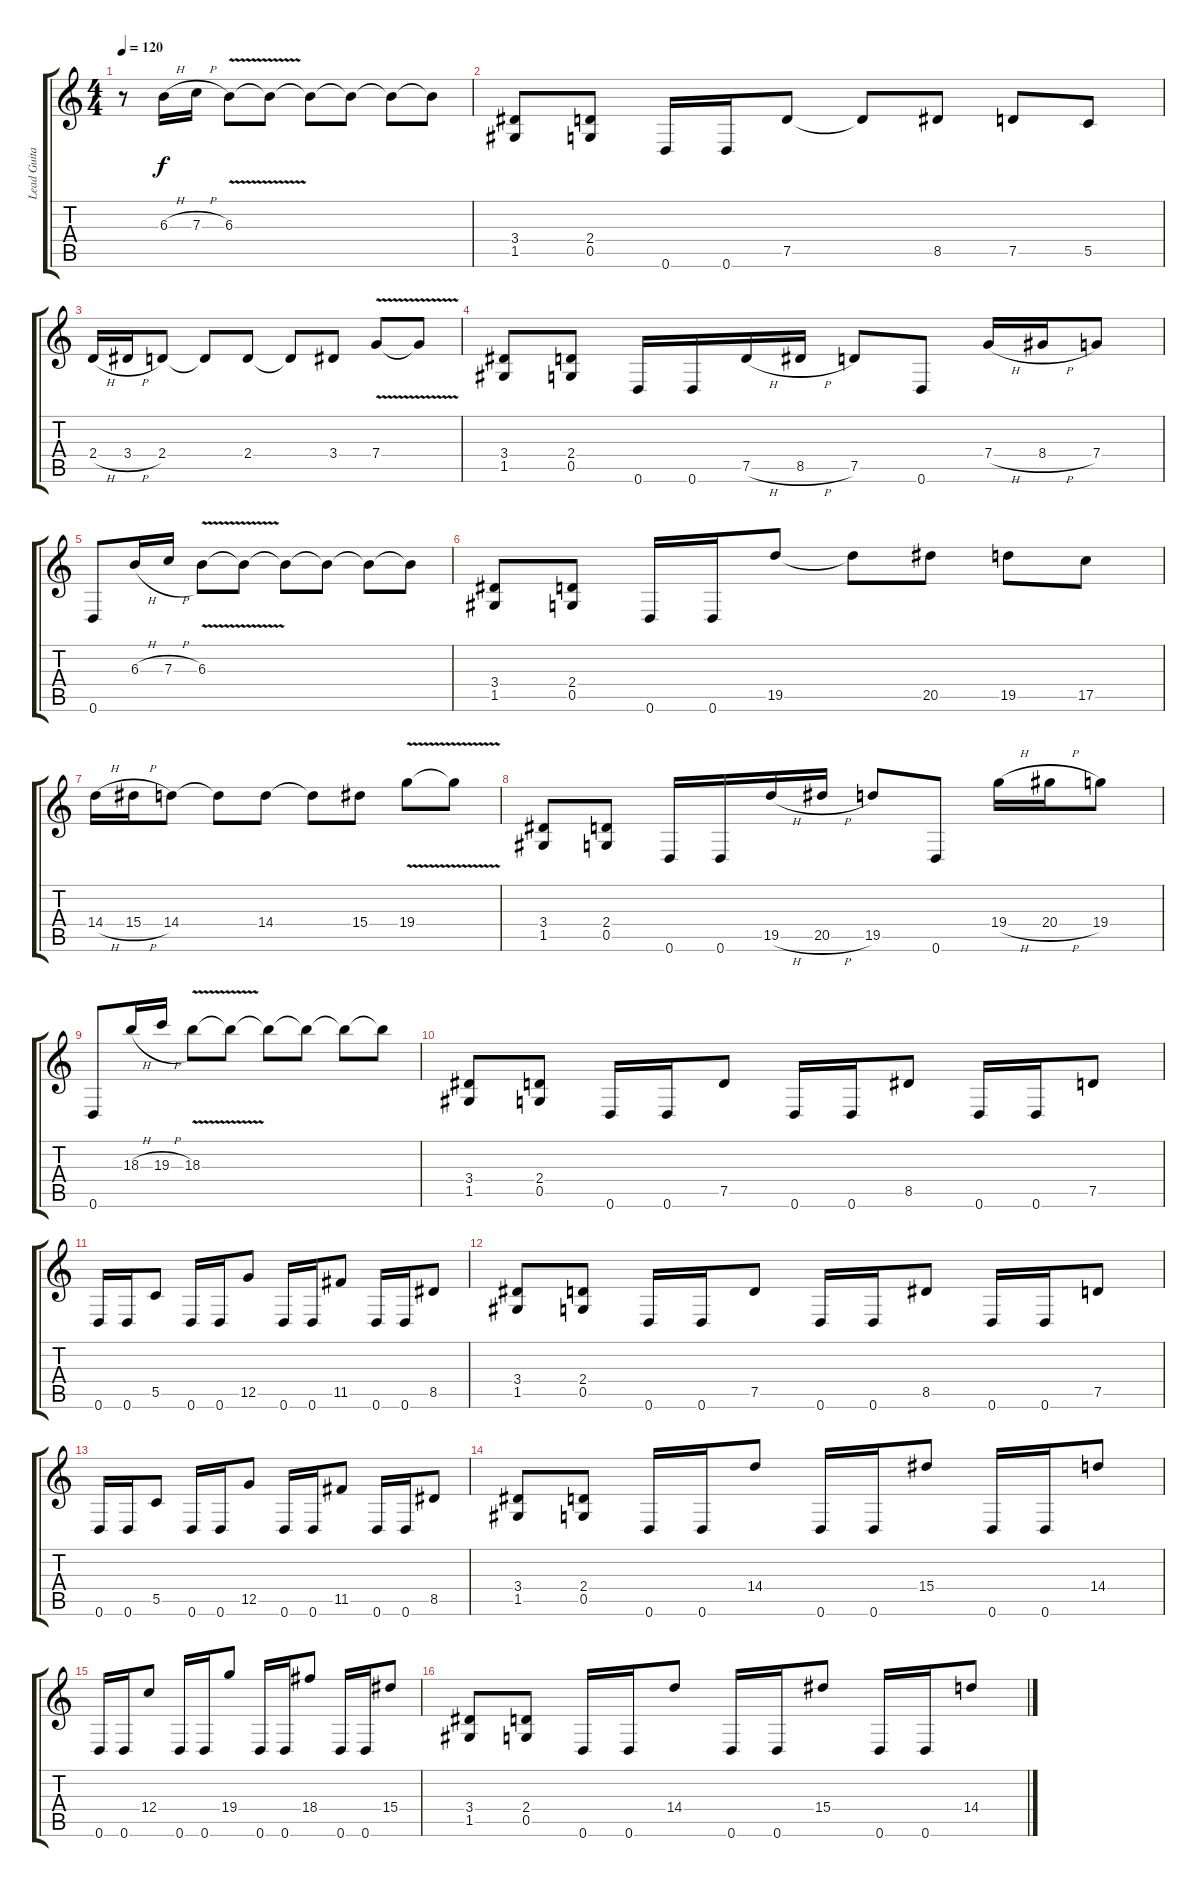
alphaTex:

\track ("Lead Guitar" "Lead Guita") {instrument distortionguitar}
\staff {score tabs}
\tuning (D4 A3 F3 C3 G2 D2) {hide}
\ts (4 4)
\tempo 120
\clef g2
\ks c
r.8{dy f} 6.3{h}.16 7.3{h}.16 6.3{v}.8 6.3{t}.8 6.3{t}.8 6.3{t}.8 6.3{t}.8 6.3{t}.8 |
(3.4 1.5).8 (2.4 0.5).8 0.6.16 0.6.16 7.5.8 7.5{t}.8 8.5.8 7.5.8 5.5.8 |
2.4{h}.16 3.4{h}.16 2.4.8 2.4{t}.8 2.4.8 2.4{t}.8 3.4.8 7.4{v}.8 7.4{t}.8 |
(3.4 1.5).8 (2.4 0.5).8 0.6.16 0.6.16 7.5{h}.16 8.5{h}.16 7.5.8 0.6.8 7.4{h}.16 8.4{h}.16 7.4.8 |
0.6.8 6.3{h}.16 7.3{h}.16 6.3{v}.8 6.3{t}.8 6.3{t}.8 6.3{t}.8 6.3{t}.8 6.3{t}.8 |
(3.4 1.5).8{balance 12} (2.4 0.5).8 0.6.16 0.6.16 19.5.8 19.5{t}.8 20.5.8 19.5.8 17.5.8 |
14.4{h}.16 15.4{h}.16 14.4.8 14.4{t}.8 14.4.8 14.4{t}.8 15.4.8 19.4{v}.8 19.4{t}.8 |
(3.4 1.5).8 (2.4 0.5).8 0.6.16 0.6.16 19.5{h}.16 20.5{h}.16 19.5.8 0.6.8 19.4{h}.16 20.4{h}.16 19.4.8 |
0.6.8 18.3{h}.16 19.3{h}.16 18.3{v}.8 18.3{t}.8 18.3{t}.8 18.3{t}.8 18.3{t}.8 18.3{t}.8 |
(3.4 1.5).8{balance 12} (2.4 0.5).8 0.6.16 0.6.16 7.5.8 0.6.16 0.6.16 8.5.8 0.6.16 0.6.16 7.5.8 |
0.6.16 0.6.16 5.5.8 0.6.16 0.6.16 12.5.8 0.6.16 0.6.16 11.5.8 0.6.16 0.6.16 8.5.8 |
(3.4 1.5).8 (2.4 0.5).8 0.6.16 0.6.16 7.5.8 0.6.16 0.6.16 8.5.8 0.6.16 0.6.16 7.5.8 |
0.6.16 0.6.16 5.5.8 0.6.16 0.6.16 12.5.8 0.6.16 0.6.16 11.5.8 0.6.16 0.6.16 8.5.8 |
(3.4 1.5).8 (2.4 0.5).8 0.6.16 0.6.16 14.4.8 0.6.16 0.6.16 15.4.8 0.6.16 0.6.16 14.4.8 |
0.6.16 0.6.16 12.4.8 0.6.16 0.6.16 19.4.8 0.6.16 0.6.16 18.4.8 0.6.16 0.6.16 15.4.8 |
(3.4 1.5).8 (2.4 0.5).8 0.6.16 0.6.16 14.4.8 0.6.16 0.6.16 15.4.8 0.6.16 0.6.16 14.4.8
